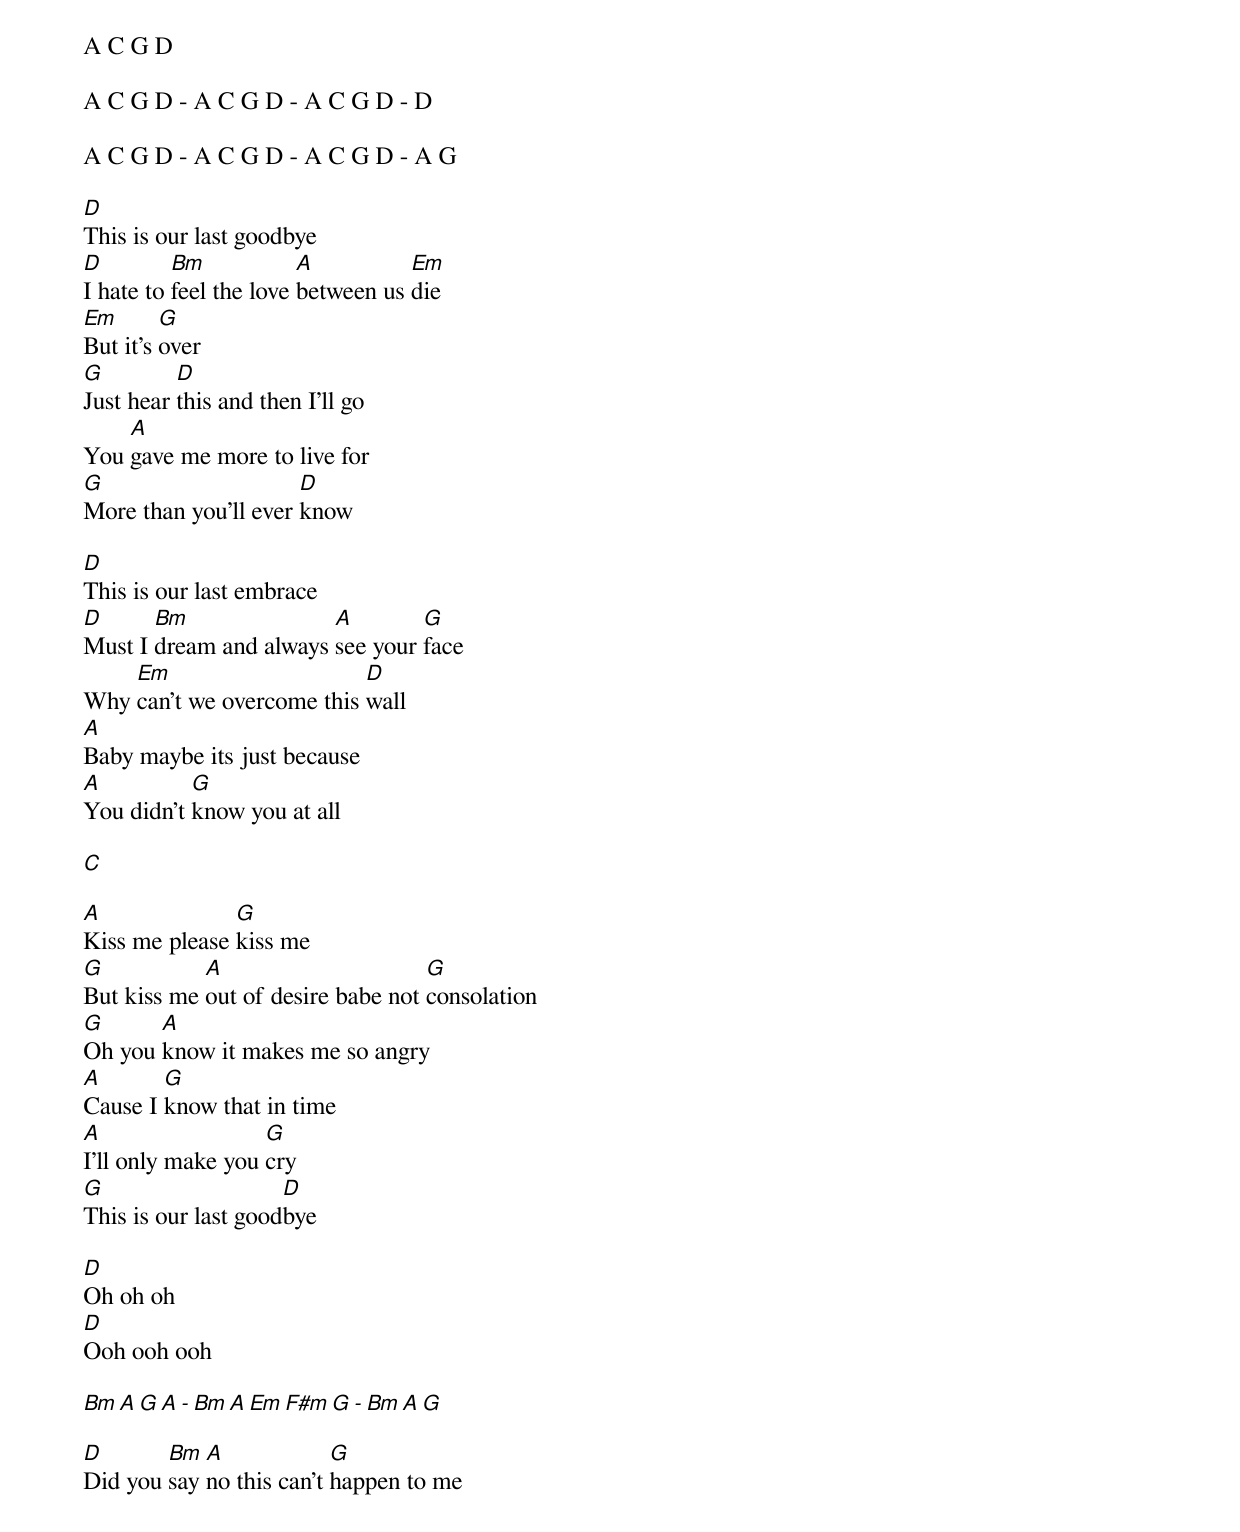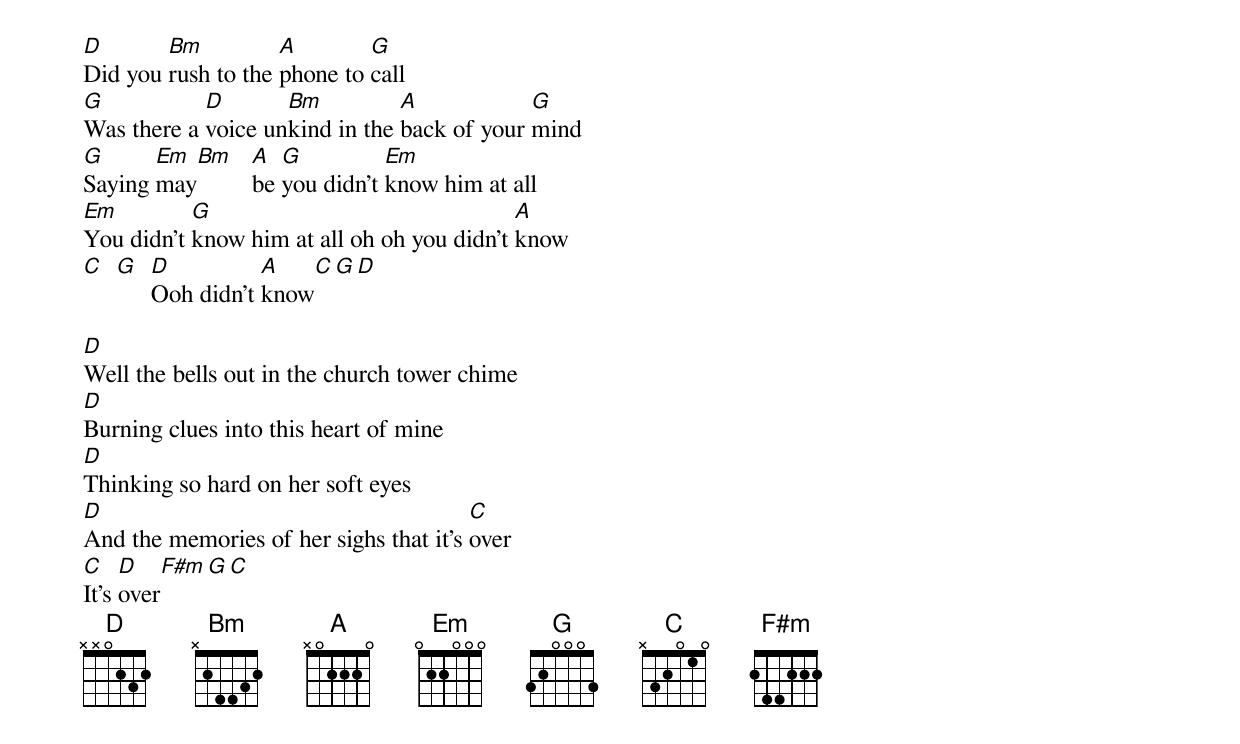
A C G D

A C G D - A C G D - A C G D - D

A C G D - A C G D - A C G D - A G

D
This is our last goodbye
D         Bm            A          Em
I hate to feel the love between us die
Em       G
But it's over
G         D
Just hear this and then I'll go
    A
You gave me more to live for
G                     D
More than you'll ever know

D
This is our last embrace
D      Bm               A        G
Must I dream and always see your face
    Em                     D
Why can't we overcome this wall
A
Baby maybe its just because
A          G
You didn't know you at all

C

A              G
Kiss me please kiss me
G           A                      G
But kiss me out of desire babe not consolation
G      A
Oh you know it makes me so angry
A       G
Cause I know that in time
A                  G
I'll only make you cry
G                    D
This is our last goodbye

D
Oh oh oh
D
Ooh ooh ooh

Bm A G A - Bm A Em F#m G - Bm A G

D       Bm  A             G
Did you say no this can't happen to me
D       Bm          A        G
Did you rush to the phone to call
G           D       Bm          A            G
Was there a voice unkind in the back of your mind
G      Em Bm A  G          Em
Saying may   be you didn't know him at all
Em         G                                A
You didn't know him at all oh oh you didn't know
C G D          A    C G D
    Ooh didn't know

D
Well the bells out in the church tower chime
D
Burning clues into this heart of mine
D
Thinking so hard on her soft eyes
D                                       C
And the memories of her sighs that it's over
C    D    F#m G C
It's over
